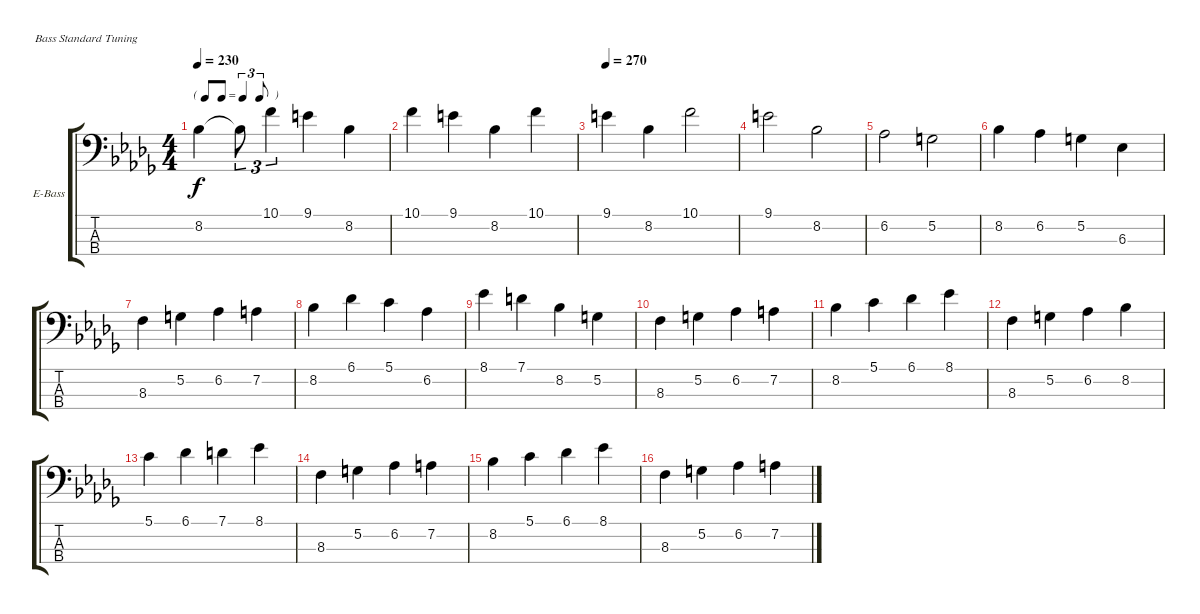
\defaultSystemsLayout 4
\bracketExtendMode groupsimilarinstruments
\firstSystemTrackNameOrientation horizontal
\otherSystemsTrackNameOrientation horizontal
\track ("Electric Bass" "E-Bass") {multiBarRest instrument electricbassfinger}
\staff {score tabs}
\tuning (G2 D2 A1 E1)
\ts (4 4)
\tf triplet8th
\tempo 230
\clef f4
\ks bbminor
8.2.4{dy f} 8.2{t}.8{tu (3 2)} 10.1.4{tu (3 2)} 9.1.4 8.2.4 |
10.1.4 9.1.4 8.2.4 10.1.4 |
\tempo 270
9.1.4 8.2.4 10.1.2 |
9.1.2 8.2.2 |
6.2.2 5.2.2 |
8.2.4 6.2.4 5.2.4 6.3.4 |
8.3.4 5.2.4 6.2.4 7.2.4 |
8.2.4 6.1.4 5.1.4 6.2.4 |
8.1.4 7.1.4 8.2.4 5.2.4 |
8.3.4 5.2.4 6.2.4 7.2.4 |
8.2.4 5.1.4 6.1.4 8.1.4 |
8.3.4 5.2.4 6.2.4 8.2.4 |
5.1.4 6.1.4 7.1.4 8.1.4 |
8.3.4 5.2.4 6.2.4 7.2.4 |
8.2.4 5.1.4 6.1.4 8.1.4 |
8.3.4 5.2.4 6.2.4 7.2.4
